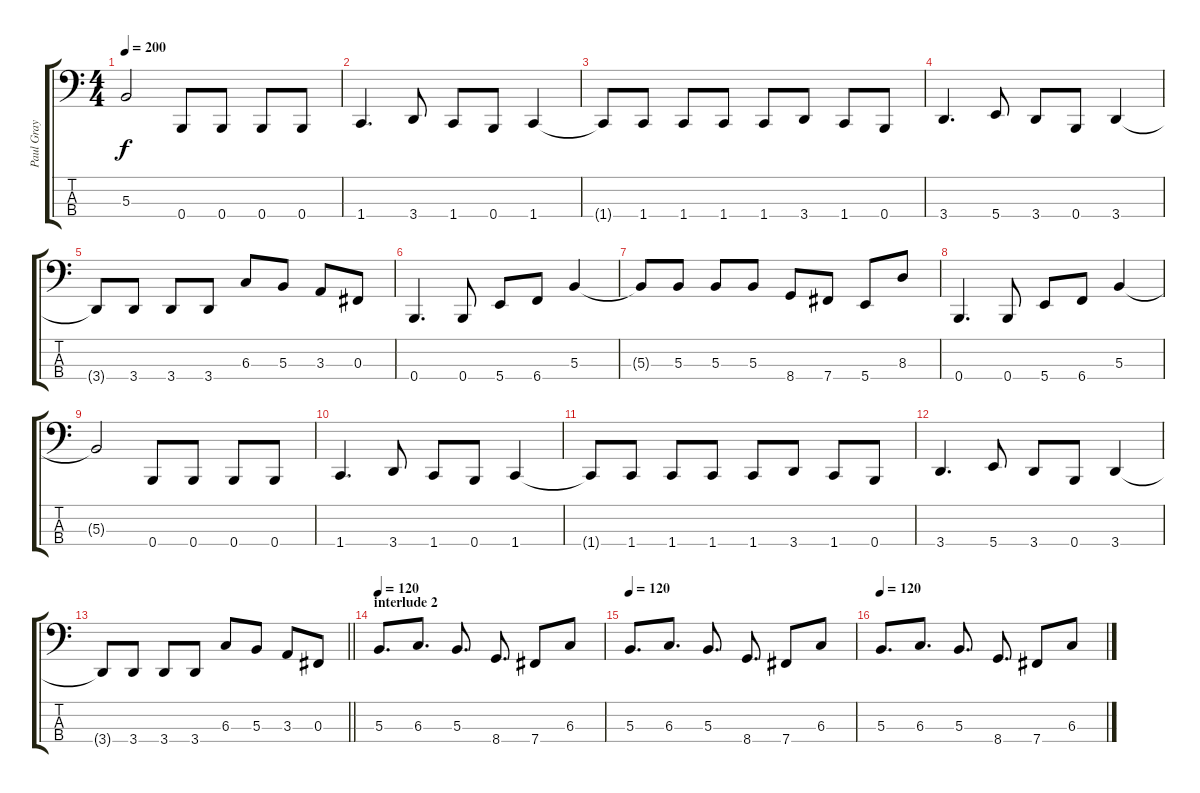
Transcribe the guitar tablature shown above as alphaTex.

\track ("Paul Gray" "Paul Gray") {instrument electricbasspick}
\staff {score tabs}
\tuning (E2 B1 Gb1 B0) {hide}
\ts (4 4)
\tempo 200
\clef f4
\ks c
5.3{t}.2{dy f} 0.4.8 0.4.8 0.4.8 0.4.8 |
1.4.4{d} 3.4.8 1.4.8 0.4.8 1.4.4 |
1.4{t}.8 1.4.8 1.4.8 1.4.8 1.4.8 3.4.8 1.4.8 0.4.8 |
3.4.4{d} 5.4.8 3.4.8 0.4.8 3.4.4 |
3.4{t}.8 3.4.8 3.4.8 3.4.8 6.3.8 5.3.8 3.3.8 0.3.8 |
0.4.4{d} 0.4.8 5.4.8 6.4.8 5.3.4 |
5.3{t}.8 5.3.8 5.3.8 5.3.8 8.4.8 7.4.8 5.4.8 8.3.8 |
0.4.4{d} 0.4.8 5.4.8 6.4.8 5.3.4 |
5.3{t}.2 0.4.8 0.4.8 0.4.8 0.4.8 |
1.4.4{d} 3.4.8 1.4.8 0.4.8 1.4.4 |
1.4{t}.8 1.4.8 1.4.8 1.4.8 1.4.8 3.4.8 1.4.8 0.4.8 |
3.4.4{d} 5.4.8 3.4.8 0.4.8 3.4.4 |
\barLineRight lightlight
3.4{t}.8 3.4.8 3.4.8 3.4.8 6.3.8 5.3.8 3.3.8 0.3.8 |
\section ("" "interlude 2")
\tempo 120
5.3.8{d} 6.3.8{d} 5.3.8{d} 8.4.8{d} 7.4.8 6.3.8 |
\tempo 120
5.3.8{d} 6.3.8{d} 5.3.8{d} 8.4.8{d} 7.4.8 6.3.8 |
\tempo 120
5.3.8{d} 6.3.8{d} 5.3.8{d} 8.4.8{d} 7.4.8 6.3.8
